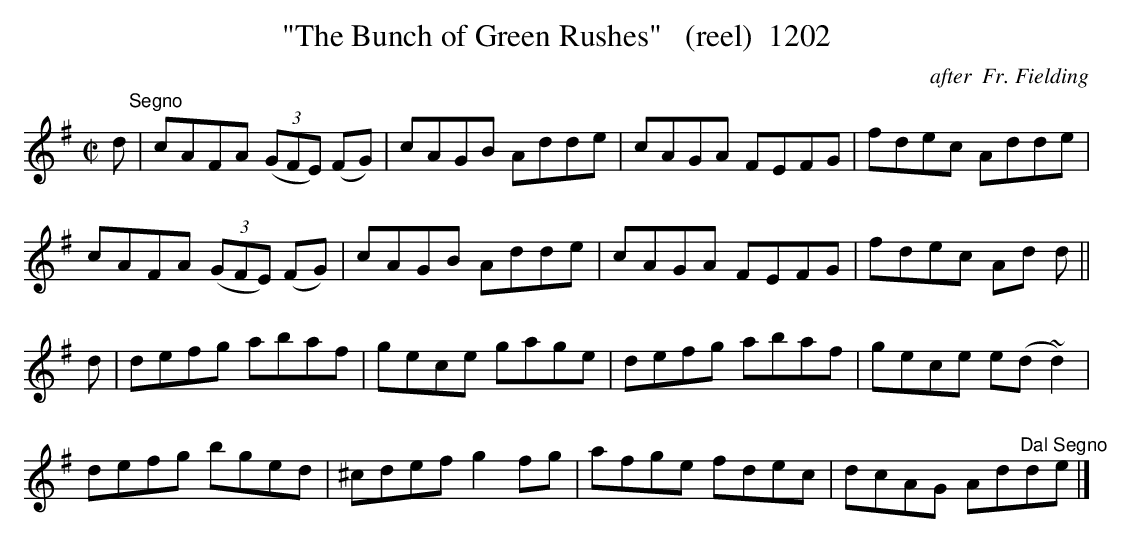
X:1
T:"The Bunch of Green Rushes"   (reel)  1202
C:after  Fr. Fielding
BRENNAN July 2003 (HTTP://WWW.SOSYOURMOM.COM)
M:C|
L:1/8
K:G
d "^Segno"|cAFA  (3(GFE) (FG)|cAGB Adde|cAGA FEFG|fdec Adde|
cAFA  (3(GFE) (FG)|cAGB Adde|cAGA FEFG|fdec Ad d||
d|defg abaf|gece gage|defg abaf|gece e(d~d2)|
defg bged|^cdef g2fg|afge fdec|dcAG Ad"^Dal Segno"de|]
